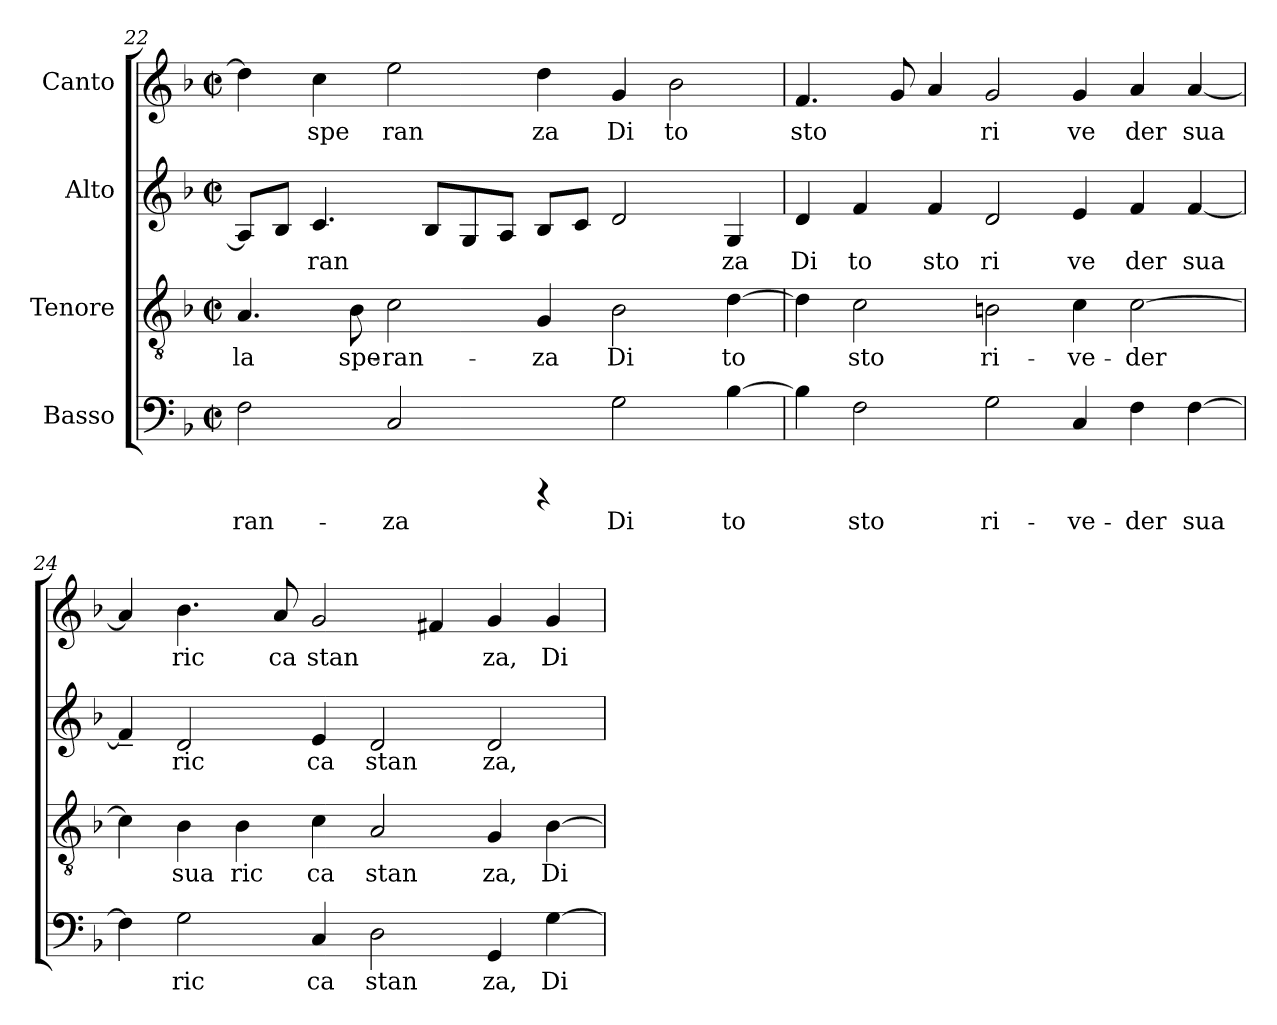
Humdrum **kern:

**kern	**text	**kern	**text	**kern	**text	**kern	**text
*part4	*part4	*part3	*part3	*part2	*part2	*part1	*part1
*staff4	*staff4	*staff3	*staff3	*staff2	*staff2	*staff1	*staff1
*I"Basso	*	*I"Tenore	*	*I"Alto	*	*I"Canto	*
*clefF4	*	*clefGv2	*	*clefG2	*	*clefG2	*
*k[b-]	*	*k[b-]	*	*k[b-]	*	*k[b-]	*
*F:	*	*F:	*	*F:	*	*F:	*
*M2/2	*	*M2/2	*	*M2/2	*	*M2/2	*
*met(c|)	*	*met(c|)	*	*met(c|)	*	*met(c|)	*
=22	=22	=22	=22	=22	=22	=22	=22
!	!LO:LY:b:cj	!	!LO:LY:b:cj	!	!LO:LY:b:cj	!	!LO:LY:b:cj
2F\	-ran-	4.A/	la	8A/L]	.	4dd\]	.
!	!	!	!	!	!LO:LY:b:cj	!	!
.	.	.	.	8B-/J	.	.	.
!	!	!	!	!	!LO:LY:b:cj	!	!LO:LY:b:cj
.	.	.	.	4.c/	ran	4cc\	spe
!	!	!	!LO:LY:b:cj	!	!	!	!
.	.	8B-\	spe-	.	.	.	.
!	!LO:LY:b:cj	!	!LO:LY:b:cj	!	!	!	!LO:LY:b:cj
2C/	-za	2c\	-ran-	.	.	2ee\	ran
!	!	!	!	!	!LO:LY:b:cj	!	!
.	.	.	.	8B-/L	.	.	.
!	!	!	!	!	!LO:LY:b:cj	!	!
.	.	.	.	8G/	.	.	.
!	!	!	!	!	!LO:LY:b:cj	!	!
.	.	.	.	8A/J	.	.	.
!	!	!	!LO:LY:b:cj	!	!LO:LY:b:cj	!	!LO:LY:b:cj
4rCCC	.	4G/	-za	8B-/L	.	4dd\	za
!	!	!	!	!	!LO:LY:b:cj	!	!
.	.	.	.	8c/J	.	.	.
!	!LO:LY:b:cj	!	!LO:LY:b:cj	!	!LO:LY:b:cj	!	!LO:LY:b:cj
2G\	Di	2B-\	Di	2d/	.	4g/	Di
!	!	!	!	!	!	!	!LO:LY:b:cj
.	.	.	.	.	.	2b-\	to
!	!LO:LY:b:cj	!	!LO:LY:b:cj	!	!LO:LY:b:cj	!	!
[>4B-\	to-	[>4d\	to-	4G/	za	.	.
=23	=23	=23	=23	=23	=23	=23	=23
!	!LO:LY:b:cj	!	!LO:LY:b:cj	!	!LO:LY:b:cj	!	!LO:LY:b:cj
4B-\]	--	4d\]	--	4d/	Di	4.f/	sto
!	!LO:LY:b:cj	!	!LO:LY:b:cj	!	!LO:LY:b:cj	!	!
2F\	-sto	2c\	-sto	4f/	to	.	.
!	!	!	!	!	!	!	!LO:LY:b:cj
.	.	.	.	.	.	8g/	.
!	!	!	!	!	!LO:LY:b:cj	!	!LO:LY:b:cj
.	.	.	.	4f/	sto	4a/	.
!	!LO:LY:b:cj	!	!LO:LY:b:cj	!	!LO:LY:b:cj	!	!LO:LY:b:cj
2G\	ri-	2Bn\	ri-	2d/	ri	2g/	ri
!	!LO:LY:b:cj	!	!LO:LY:b:cj	!	!LO:LY:b:cj	!	!LO:LY:b:cj
4C/	-ve-	4c\	-ve-	4e/	ve	4g/	ve
!	!LO:LY:b:cj	!	!LO:LY:b:cj	!	!LO:LY:b:cj	!	!LO:LY:b:cj
4F\	-der	[<2c\	-der	4f/	der	4a/	der
!	!LO:LY:b:cj	!	!	!	!LO:LY:b:cj	!	!LO:LY:b:cj
[<4F\	sua	.	.	[<4f/	sua	[<4a/	sua
!!LO:PB:g=z
=24	=24	=24	=24	=24	=24	=24	=24
!	!LO:LY:b:cj	!	!LO:LY:b:cj	!	!LO:LY:b:cj	!	!LO:LY:b:cj
4F\]	.	4c\]	.	4f~</]	.	4a/]	.
!	!LO:LY:b:cj	!	!LO:LY:b:cj	!	!LO:LY:b:cj	!	!LO:LY:b:cj
2G\	ric	4B-\	sua	2d/	ric	4.b-\	ric
!	!	!	!LO:LY:b:cj	!	!	!	!
.	.	4B-\	ric	.	.	.	.
!	!	!	!	!	!	!	!LO:LY:b:cj
.	.	.	.	.	.	8a/	ca
!	!LO:LY:b:cj	!	!LO:LY:b:cj	!	!LO:LY:b:cj	!	!LO:LY:b:cj
4C/	ca	4c\	ca	4e/	ca	2g/	stan
!	!LO:LY:b:cj	!	!LO:LY:b:cj	!	!LO:LY:b:cj	!	!
2D\	stan	2A/	stan	2d/	stan	.	.
!	!	!	!	!	!	!	!LO:LY:b:cj
.	.	.	.	.	.	4f#/	.
!	!LO:LY:b:cj	!	!LO:LY:b:cj	!	!LO:LY:b:cj	!	!LO:LY:b:cj
4GG/	za,	4G/	za,	2d/	za,	4g/	za,
!	!LO:LY:b:cj	!	!LO:LY:b:cj	!	!	!	!LO:LY:b:cj
[>4G\	Di	[>4B-\	Di	.	.	4g/	Di
=	=	=	=	=	=	=	=
*-	*-	*-	*-	*-	*-	*-	*-
